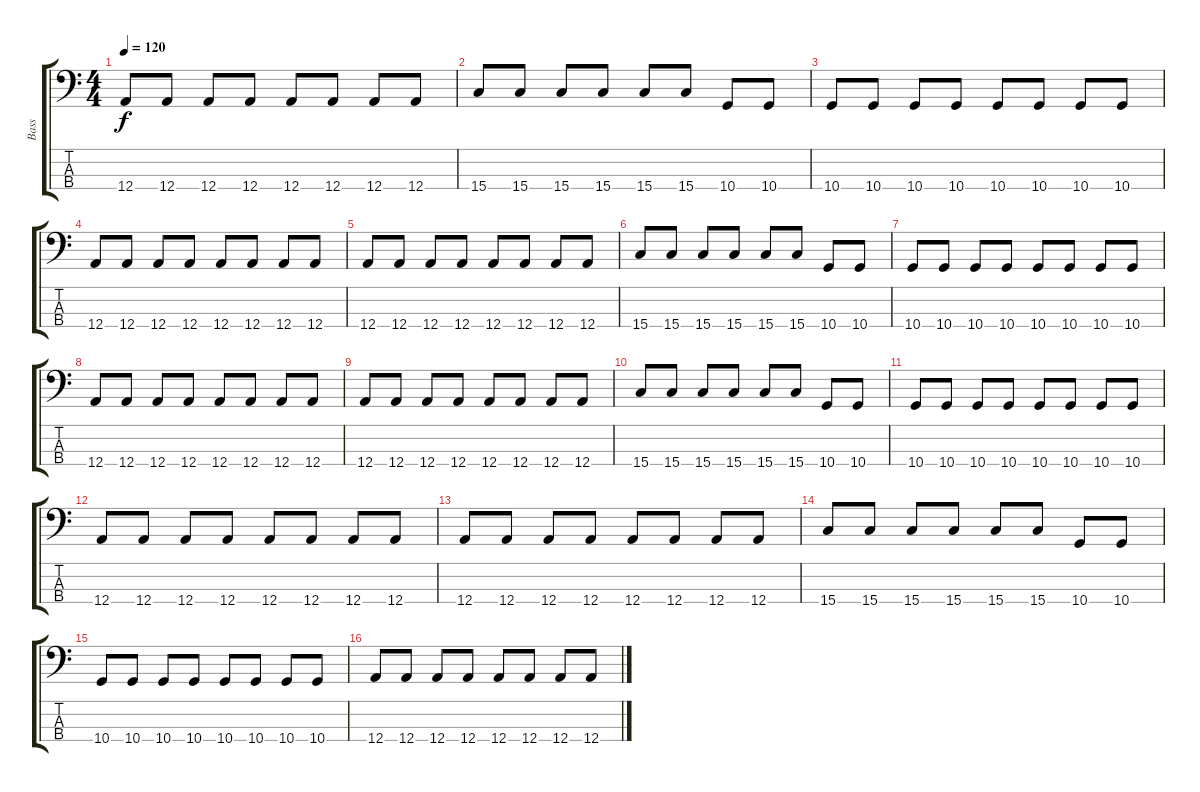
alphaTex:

\track ("Bass" "Bass") {instrument electricbassfinger}
\staff {score tabs}
\tuning (D2 A1 E1 A0) {hide}
\ts (4 4)
\tempo 120
\clef f4
\ks c
12.4.8{dy f} 12.4.8 12.4.8 12.4.8 12.4.8 12.4.8 12.4.8 12.4.8 |
15.4.8 15.4.8 15.4.8 15.4.8 15.4.8 15.4.8 10.4.8 10.4.8 |
10.4.8 10.4.8 10.4.8 10.4.8 10.4.8 10.4.8 10.4.8 10.4.8 |
12.4.8 12.4.8 12.4.8 12.4.8 12.4.8 12.4.8 12.4.8 12.4.8 |
12.4.8 12.4.8 12.4.8 12.4.8 12.4.8 12.4.8 12.4.8 12.4.8 |
15.4.8 15.4.8 15.4.8 15.4.8 15.4.8 15.4.8 10.4.8 10.4.8 |
10.4.8 10.4.8 10.4.8 10.4.8 10.4.8 10.4.8 10.4.8 10.4.8 |
12.4.8 12.4.8 12.4.8 12.4.8 12.4.8 12.4.8 12.4.8 12.4.8 |
12.4.8 12.4.8 12.4.8 12.4.8 12.4.8 12.4.8 12.4.8 12.4.8 |
15.4.8 15.4.8 15.4.8 15.4.8 15.4.8 15.4.8 10.4.8 10.4.8 |
10.4.8 10.4.8 10.4.8 10.4.8 10.4.8 10.4.8 10.4.8 10.4.8 |
12.4.8 12.4.8 12.4.8 12.4.8 12.4.8 12.4.8 12.4.8 12.4.8 |
12.4.8 12.4.8 12.4.8 12.4.8 12.4.8 12.4.8 12.4.8 12.4.8 |
15.4.8 15.4.8 15.4.8 15.4.8 15.4.8 15.4.8 10.4.8 10.4.8 |
10.4.8 10.4.8 10.4.8 10.4.8 10.4.8 10.4.8 10.4.8 10.4.8 |
12.4.8 12.4.8 12.4.8 12.4.8 12.4.8 12.4.8 12.4.8 12.4.8
